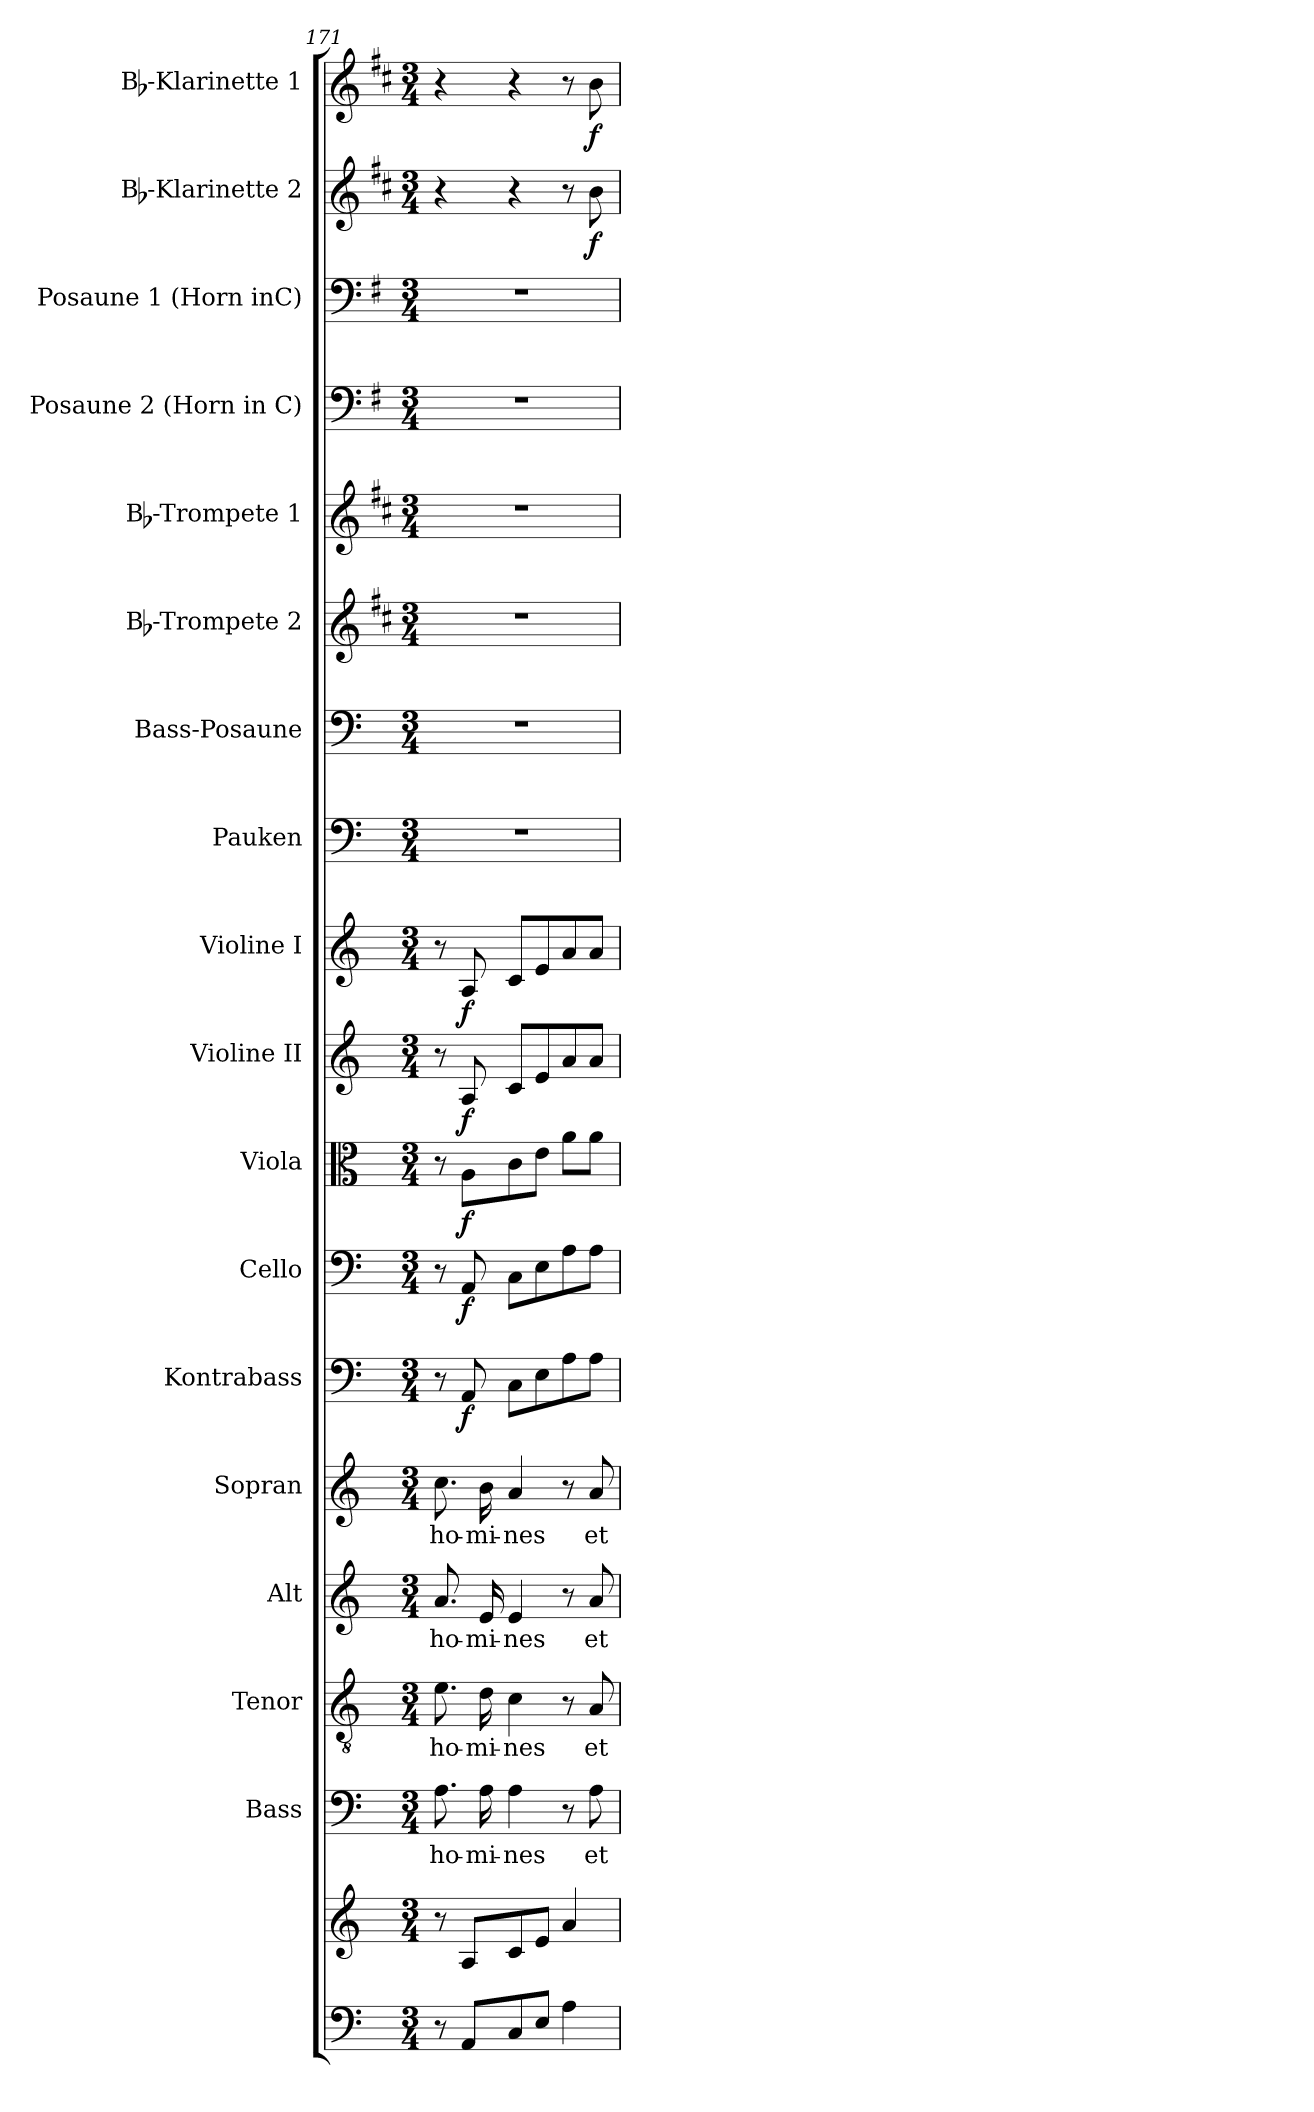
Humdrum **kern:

**kern	**kern	**kern	**text	**kern	**text	**kern	**text	**kern	**text	**kern	**dynam	**kern	**dynam	**kern	**dynam	**kern	**dynam	**kern	**dynam	**kern	**kern	**kern	**kern	**kern	**kern	**kern	**dynam	**kern	**dynam
*part18	*part18	*part17	*part17	*part16	*part16	*part15	*part15	*part14	*part14	*part13	*part13	*part12	*part12	*part11	*part11	*part10	*part10	*part9	*part9	*part8	*part7	*part6	*part5	*part4	*part3	*part2	*part2	*part1	*part1
*staff19	*staff18	*staff17	*staff17	*staff16	*staff16	*staff15	*staff15	*staff14	*staff14	*staff13	*staff13	*staff12	*staff12	*staff11	*staff11	*staff10	*staff10	*staff9	*staff9	*staff8	*staff7	*staff6	*staff5	*staff4	*staff3	*staff2	*staff2	*staff1	*staff1
*	*	*I"Bass	*	*I"Tenor	*	*I"Alt	*	*I"Sopran	*	*I"Kontrabass	*	*I"Cello	*	*I"Viola	*	*I"Violine II	*	*I"Violine I	*	*I"Pauken	*I"Bass-Posaune	*I"Bb-Trompete 2	*I"Bb-Trompete 1	*I"Posaune 2 (Horn in C)	*I"Posaune 1 (Horn inC)	*I"Bb-Klarinette 2	*	*I"Bb-Klarinette 1	*
*	*	*I'B.	*	*I'T.	*	*I'A.	*	*I'S.	*	*I'Kb.	*	*	*	*I'Vla.	*	*I'Vl. II	*	*I'Vl. I	*	*I'Pk.	*I'B-Pos.	*I'Bb Trp. 2	*I'Bb Trp. 1	*I'Pos. 2	*I'Pos. 1	*I'Bb Kl. 2	*	*I'Bb Kl. 1	*
*clefF4	*clefG2	*clefF4	*	*clefGv2	*	*clefG2	*	*clefG2	*	*clefF4	*	*clefF4	*	*clefC3	*	*clefG2	*	*clefG2	*	*clefF4	*clefF4	*clefG2	*clefG2	*clefF4	*clefF4	*clefG2	*	*clefG2	*
*	*	*	*	*	*	*	*	*	*	*ITrd7c12	*	*	*	*	*	*	*	*	*	*	*	*ITrd1c2	*ITrd1c2	*ITrd4c7	*ITrd4c7	*ITrd1c2	*	*ITrd1c2	*
*k[]	*k[]	*k[]	*	*k[]	*	*k[]	*	*k[]	*	*k[]	*	*k[]	*	*k[]	*	*k[]	*	*k[]	*	*k[]	*k[]	*k[]	*k[]	*k[]	*k[]	*k[]	*	*k[]	*
*C:	*C:	*C:	*	*C:	*	*C:	*	*C:	*	*C:	*	*C:	*	*C:	*	*C:	*	*C:	*	*C:	*C:	*C:	*C:	*C:	*C:	*C:	*	*C:	*
*M3/4	*M3/4	*M3/4	*	*M3/4	*	*M3/4	*	*M3/4	*	*M3/4	*	*M3/4	*	*M3/4	*	*M3/4	*	*M3/4	*	*M3/4	*M3/4	*M3/4	*M3/4	*M3/4	*M3/4	*M3/4	*	*M3/4	*
=171	=171	=171	=171	=171	=171	=171	=171	=171	=171	=171	=171	=171	=171	=171	=171	=171	=171	=171	=171	=171	=171	=171	=171	=171	=171	=171	=171	=171	=171
!	!	!	!LO:LY:b	!	!LO:LY:b	!	!LO:LY:b	!	!LO:LY:b	!	!	!	!	!	!	!	!	!	!	!	!	!	!	!	!	!	!	!	!
8r	8r	8.A\	ho-	8.e\	ho-	8.a/	ho-	8.cc\	ho-	8r	.	8r	.	8r	.	8r	.	8r	.	2.r	2.r	2.r	2.r	2.r	2.r	4r	.	4r	.
!	!	!	!	!	!	!	!	!	!	!	!LO:DY:b	!	!LO:DY:b	!	!LO:DY:b	!	!LO:DY:b	!	!LO:DY:b	!	!	!	!	!	!	!	!	!	!
8AA/L	8A/L	.	.	.	.	.	.	.	.	8AAA/	f	8AA/	f	8A\L	f	8A/	f	8A/	f	.	.	.	.	.	.	.	.	.	.
!	!	!	!LO:LY:b	!	!LO:LY:b	!	!LO:LY:b	!	!LO:LY:b	!	!	!	!	!	!	!	!	!	!	!	!	!	!	!	!	!	!	!	!
.	.	16A\	-mi-	16d\	-mi-	16e/	-mi-	16b\	-mi-	.	.	.	.	.	.	.	.	.	.	.	.	.	.	.	.	.	.	.	.
!	!	!	!LO:LY:b	!	!LO:LY:b	!	!LO:LY:b	!	!LO:LY:b	!	!	!	!	!	!	!	!	!	!	!	!	!	!	!	!	!	!	!	!
8C/	8c/	4A\	-nes	4c\	-nes	4e/	-nes	4a/	-nes	8CC\L	.	8C\L	.	8c\	.	8c/L	.	8c/L	.	.	.	.	.	.	.	4r	.	4r	.
8E/J	8e/J	.	.	.	.	.	.	.	.	8EE\	.	8E\	.	8e\J	.	8e/	.	8e/	.	.	.	.	.	.	.	.	.	.	.
4A\	4a/	8r	.	8r	.	8r	.	8r	.	8AA\	.	8A\	.	8a\L	.	8a/	.	8a/	.	.	.	.	.	.	.	8r	.	8r	.
!	!	!	!LO:LY:b	!	!LO:LY:b	!	!LO:LY:b	!	!LO:LY:b	!	!	!	!	!	!	!	!	!	!	!	!	!	!	!	!	!	!LO:DY:b	!	!LO:DY:b
.	.	8A\	et	8A/	et	8a/	et	8a/	et	8AA\J	.	8A\J	.	8a\J	.	8a/J	.	8a/J	.	.	.	.	.	.	.	8a\	f	8a\	f
=	=	=	=	=	=	=	=	=	=	=	=	=	=	=	=	=	=	=	=	=	=	=	=	=	=	=	=	=	=
*-	*-	*-	*-	*-	*-	*-	*-	*-	*-	*-	*-	*-	*-	*-	*-	*-	*-	*-	*-	*-	*-	*-	*-	*-	*-	*-	*-	*-	*-
